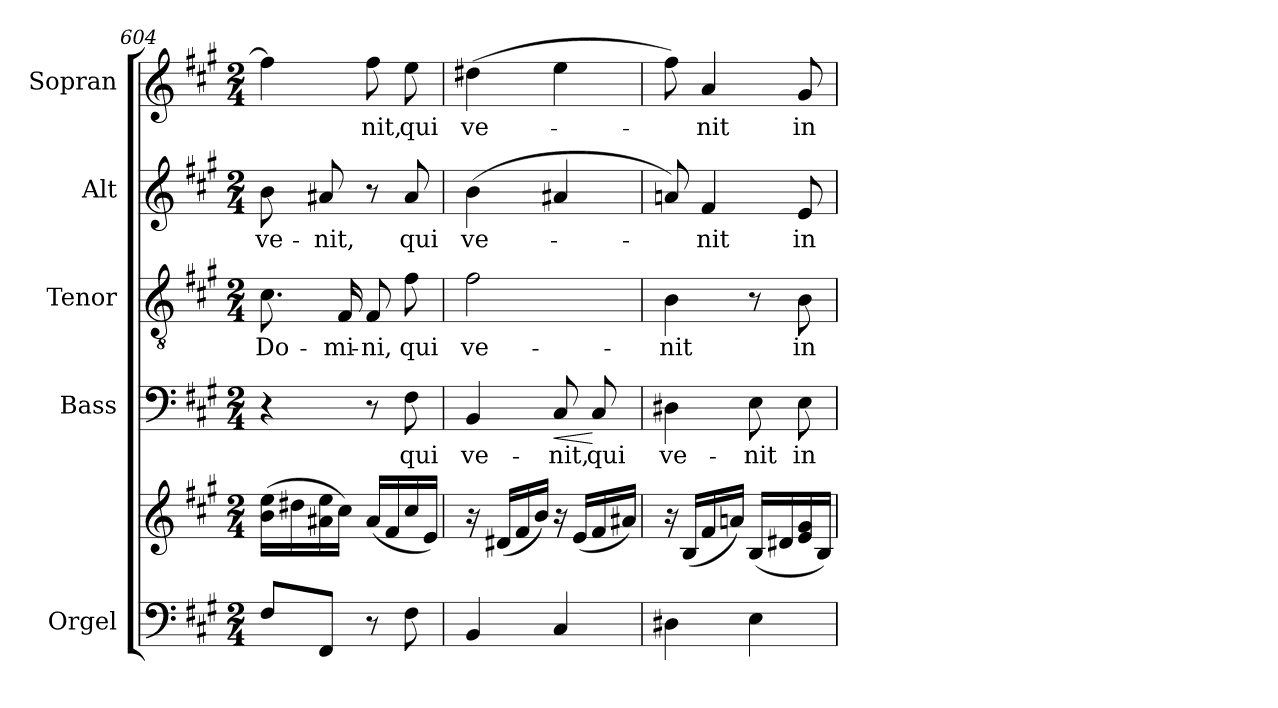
**kern	**kern	**kern	**text	**dynam	**kern	**text	**kern	**text	**kern	**text
*part5	*part5	*part4	*part4	*part4	*part3	*part3	*part2	*part2	*part1	*part1
*staff6	*staff5	*staff4	*staff4	*staff4	*staff3	*staff3	*staff2	*staff2	*staff1	*staff1
*I"Orgel	*	*I"Bass	*	*	*I"Tenor	*	*I"Alt	*	*I"Sopran	*
*I'Org.	*	*I'B.	*	*	*I'T.	*	*I'A.	*	*I'S.	*
*clefF4	*clefG2	*clefF4	*	*	*clefGv2	*	*clefG2	*	*clefG2	*
*k[f#c#g#]	*k[f#c#g#]	*k[f#c#g#]	*	*	*k[f#c#g#]	*	*k[f#c#g#]	*	*k[f#c#g#]	*
*A:	*A:	*A:	*	*	*A:	*	*A:	*	*A:	*
*M2/4	*M2/4	*M2/4	*	*	*M2/4	*	*M2/4	*	*M2/4	*
=604	=604	=604	=604	=604	=604	=604	=604	=604	=604	=604
!	!	!	!	!	!	!LO:LY:b	!	!LO:LY:b	!	!
8F#/L	(>16b\ 16ee\LL	4r	.	.	8.c#\	Do-	8b\	ve-	4ff#\]	.
.	16dd#X\	.	.	.	.	.	.	.	.	.
!	!	!	!	!	!	!	!	!LO:LY:b	!	!
8FF#/J	16a#X\ 16ee\	.	.	.	.	.	8a#X/	-nit,	.	.
!	!	!	!	!	!	!LO:LY:b	!	!	!	!
.	16cc#\JJ)	.	.	.	16F#/	-mi-	.	.	.	.
!	!	!	!	!	!	!LO:LY:b	!	!	!	!LO:LY:b
8r	(<16a#/LL	8r	.	.	8F#/	-ni,	8r	.	8ff#\	-nit,
.	16f#/	.	.	.	.	.	.	.	.	.
!	!	!	!LO:LY:b	!	!	!LO:LY:b	!	!LO:LY:b	!	!LO:LY:b
8F#\	16cc#/	8F#\	qui	.	8f#\	qui	8a#/	qui	8ee\	qui
.	16e/JJ)	.	.	.	.	.	.	.	.	.
!!LO:LB:g=z
=605	=605	=605	=605	=605	=605	=605	=605	=605	=605	=605
!	!	!	!LO:LY:b	!	!	!LO:LY:b	!	!LO:LY:b	!	!LO:LY:b
4BB/	16r	4BB/	ve-	.	2f#\	ve-	(>4b\	ve-	(>4dd#X\	ve-
.	(<16d#X/LL	.	.	.	.	.	.	.	.	.
.	16f#/	.	.	.	.	.	.	.	.	.
.	16b/JJ)	.	.	.	.	.	.	.	.	.
!	!	!	!LO:LY:b	!LO:HP:b	!	!	!	!	!	!
4C#/	16r	8C#/	-nit,	<	.	.	4a#X/	.	4ee\	.
.	(<16e/LL	.	.	.	.	.	.	.	.	.
!	!	!	!LO:LY:b	!	!	!	!	!	!	!
.	16f#/	8C#/	qui	[	.	.	.	.	.	.
.	16a#X/JJ)	.	.	.	.	.	.	.	.	.
=606	=606	=606	=606	=606	=606	=606	=606	=606	=606	=606
!	!	!	!LO:LY:b	!	!	!LO:LY:b	!	!	!	!
4D#X\	16r	4D#X\	ve-	.	4B\	-nit	8an/)	.	8ff#\)	.
.	(<16B/LL	.	.	.	.	.	.	.	.	.
!	!	!	!	!	!	!	!	!LO:LY:b	!	!LO:LY:b
.	16f#/	.	.	.	.	.	4f#/	-nit	4a/	-nit
.	16an/JJ)	.	.	.	.	.	.	.	.	.
!	!	!	!LO:LY:b	!	!	!	!	!	!	!
4E\	(<16B/LL	8E\	-nit	.	8r	.	.	.	.	.
.	16d#X/	.	.	.	.	.	.	.	.	.
!	!	!	!LO:LY:b	!	!	!LO:LY:b	!	!LO:LY:b	!	!LO:LY:b
.	16e/ 16g#/	8E\	in	.	8B\	in	8e/	in	8g#/	in
.	16B/JJ)	.	.	.	.	.	.	.	.	.
=	=	=	=	=	=	=	=	=	=	=
*-	*-	*-	*-	*-	*-	*-	*-	*-	*-	*-
